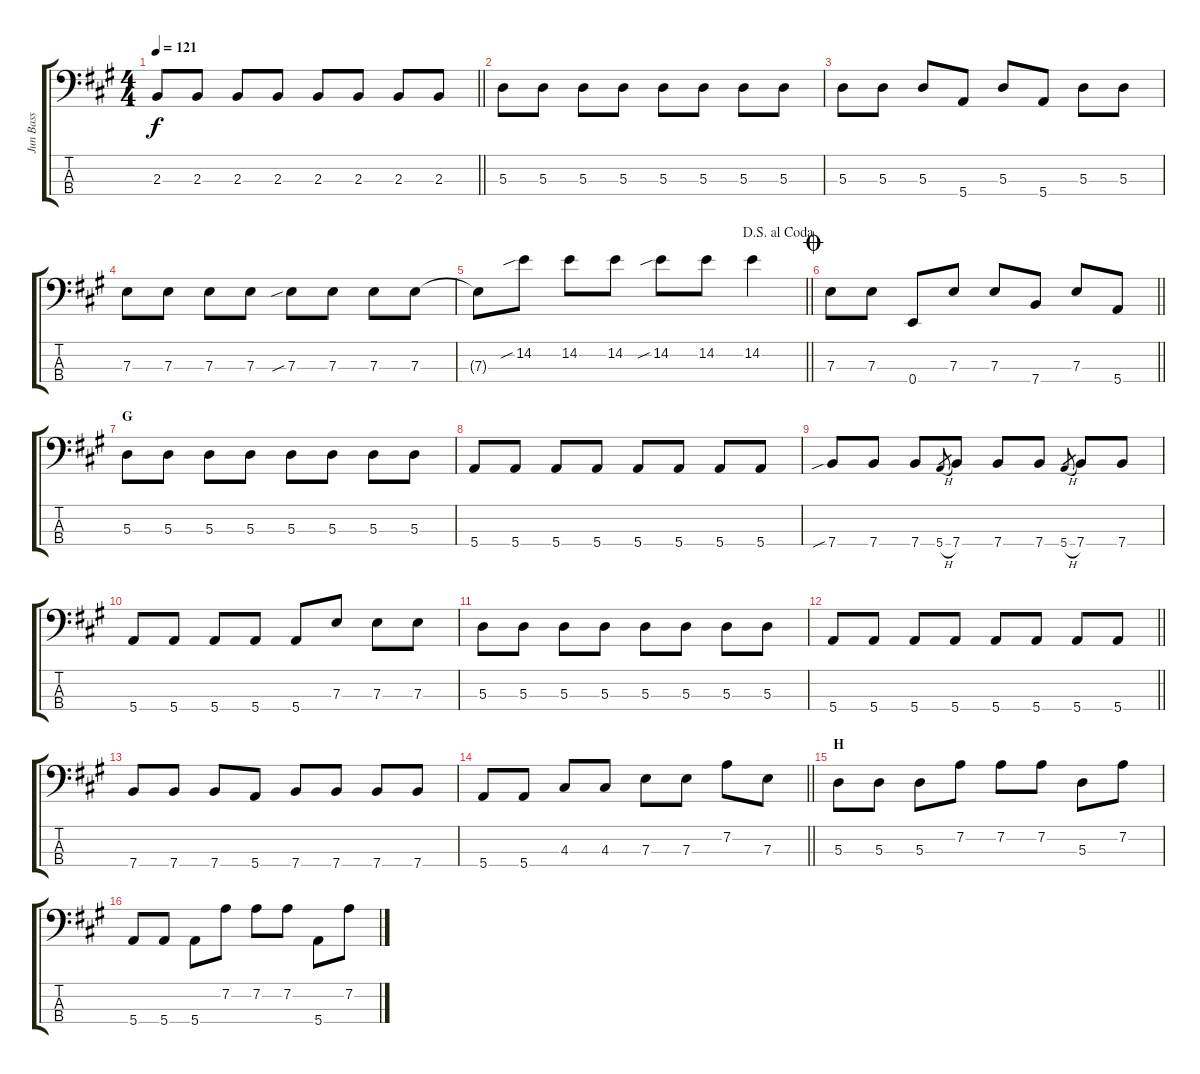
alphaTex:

\track ("Jun Bass" "Jun Bass") {instrument electricbassfinger}
\staff {score tabs}
\tuning (G2 D2 A1 E1) {hide}
\ts (4 4)
\tempo 121
\clef f4
\barLineRight lightlight
\ks a
2.3.8{dy f} 2.3.8 2.3.8 2.3.8 2.3.8 2.3.8 2.3.8 2.3.8 |
5.3.8 5.3.8 5.3.8 5.3.8 5.3.8 5.3.8 5.3.8 5.3.8 |
5.3.8 5.3.8 5.3.8 5.4.8 5.3.8 5.4.8 5.3.8 5.3.8 |
7.3.8 7.3.8 7.3.8 7.3.8 7.3{sib}.8 7.3.8 7.3.8 7.3.8 |
\jump dalsegnoalcoda
\barLineRight lightlight
7.3{t}.8 14.2{sib}.8 14.2.8 14.2.8 14.2{sib}.8 14.2.8 14.2.4 |
\section ("" "")
\jump coda
\barLineRight lightlight
7.3.8 7.3.8 0.4.8 7.3.8 7.3.8 7.4.8 7.3.8 5.4.8 |
\section ("" "G")
5.3.8 5.3.8 5.3.8 5.3.8 5.3.8 5.3.8 5.3.8 5.3.8 |
5.4.8 5.4.8 5.4.8 5.4.8 5.4.8 5.4.8 5.4.8 5.4.8 |
7.4{sib}.8 7.4.8 7.4.8 5.4{h}.8{gr} 7.4.8 7.4.8 7.4.8 5.4{h}.8{gr} 7.4.8 7.4.8 |
5.4.8 5.4.8 5.4.8 5.4.8 5.4.8 7.3.8 7.3.8 7.3.8 |
5.3.8 5.3.8 5.3.8 5.3.8 5.3.8 5.3.8 5.3.8 5.3.8 |
\barLineRight lightlight
5.4.8 5.4.8 5.4.8 5.4.8 5.4.8 5.4.8 5.4.8 5.4.8 |
\section ("" "")
7.4.8 7.4.8 7.4.8 5.4.8 7.4.8 7.4.8 7.4.8 7.4.8 |
\barLineRight lightlight
5.4.8 5.4.8 4.3.8 4.3.8 7.3.8 7.3.8 7.2.8 7.3.8 |
\section ("" "H")
5.3.8 5.3.8 5.3.8 7.2.8 7.2.8 7.2.8 5.3.8 7.2.8 |
5.4.8 5.4.8 5.4.8 7.2.8 7.2.8 7.2.8 5.4.8 7.2.8
